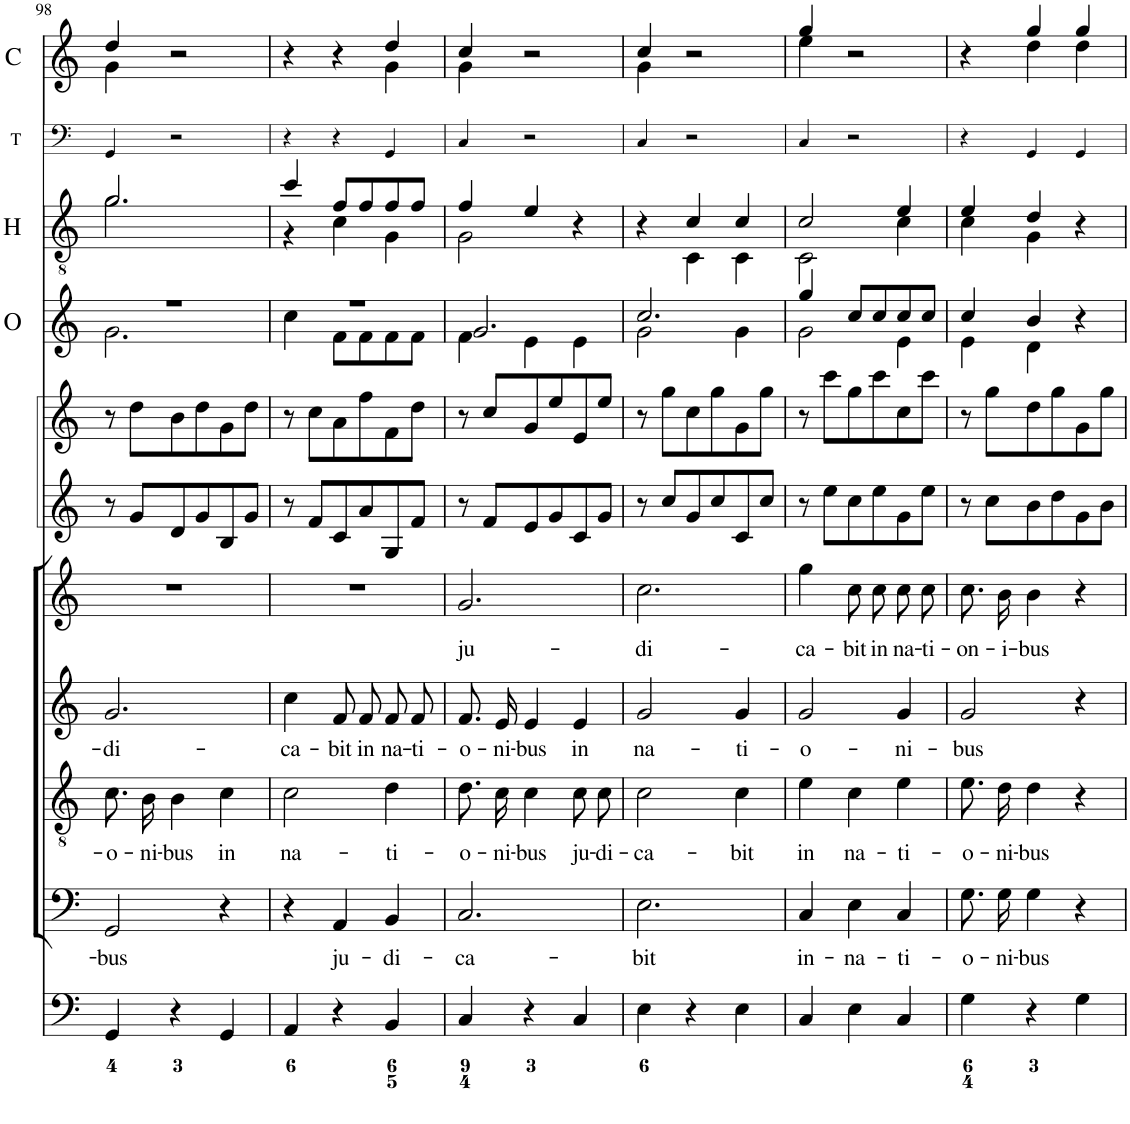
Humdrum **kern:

**kern	**kern	**text	**kern	**text	**kern	**text	**kern	**text	**kern	**kern	**kern	**kern	**kern	**kern
*part11	*part10	*part10	*part9	*part9	*part8	*part8	*part7	*part7	*part6	*part5	*part4	*part3	*part2	*part1
*staff11	*staff10	*staff10	*staff9	*staff9	*staff8	*staff8	*staff7	*staff7	*staff6	*staff5	*staff4	*staff3	*staff2	*staff1
*I"Organ	*I"Voice	*	*I"Tenor	*	*I"Alto	*	*I"Voice	*	*I"Violin	*I"Violini	*I"Oboi	*I"Corni in C basso	*I"Timpani	*I"Clarini
*	*	*	*	*	*	*	*	*	*I'Vln	*I'Vln	*I'O	*	*I'T	*I'C
!!LO:PB:g=z
*clefF4	*clefF4	*	*clefGv2	*	*clefG2	*	*clefG2	*	*clefG2	*clefG2	*clefG2	*clefGv2	*clefF4	*clefG2
*	*	*	*	*	*	*	*	*	*	*	*	*Trd7c12	*	*
*k[]	*k[]	*	*k[]	*	*k[]	*	*k[]	*	*k[]	*k[]	*k[]	*k[]	*k[]	*k[]
*M3/4	*M3/4	*	*M3/4	*	*M3/4	*	*M3/4	*	*M3/4	*M3/4	*M3/4	*M3/4	*M3/4	*M3/4
=98	=98	=98	=98	=98	=98	=98	=98	=98	=98	=98	=98	=98	=98	=98
!	!	!LO:LY:b	!	!LO:LY:b	!	!LO:LY:b	!	!	!	!	!	!	!	!
*	*	*	*	*	*	*	*	*	*	*	*^	*^	*	*^
4GG/	2GG/	-bus	8.c\L	-o-	2.g/	-di-	2.r	.	8r	8r	2.r	2.g\	2.g/	2.g\	4GG/	4dd/	4g\
.	.	.	.	.	.	.	.	.	8g/L	8dd\L	.	.	.	.	.	.	.
!	!	!	!	!LO:LY:b	!	!	!	!	!	!	!	!	!	!	!	!	!
.	.	.	16B\Jk	-ni-	.	.	.	.	.	.	.	.	.	.	.	.	.
!	!	!	!	!LO:LY:b	!	!	!	!	!	!	!	!	!	!	!	!	!
4r	.	.	4B\	-bus	.	.	.	.	8d/	8b\	.	.	.	.	2r	2r	2ryy
.	.	.	.	.	.	.	.	.	8g/	8dd\	.	.	.	.	.	.	.
!	!	!	!	!LO:LY:b	!	!	!	!	!	!	!	!	!	!	!	!	!
4GG/	4r	.	4c\	in	.	.	.	.	8B/	8g\	.	.	.	.	.	.	.
.	.	.	.	.	.	.	.	.	8g/J	8dd\J	.	.	.	.	.	.	.
=99	=99	=99	=99	=99	=99	=99	=99	=99	=99	=99	=99	=99	=99	=99	=99	=99	=99
!	!	!	!	!LO:LY:b	!	!LO:LY:b	!	!	!	!	!	!	!	!	!	!	!
4AA/	4r	.	2c\	na-	4cc\	-ca-	2.r	.	8r	8r	2.r	4cc\	4cc/	4r	4r	4r	2ryy
.	.	.	.	.	.	.	.	.	8f/L	8cc\L	.	.	.	.	.	.	.
!	!	!LO:LY:b	!	!	!	!LO:LY:b	!	!	!	!	!	!	!	!	!	!	!
4r	4AA/	ju-	.	.	8f/L	-bit	.	.	8c/	8a\	.	8f\L	8f/L	4c\	4r	4r	.
!	!	!	!	!	!	!LO:LY:b	!	!	!	!	!	!	!	!	!	!	!
.	.	.	.	.	8f/J	in	.	.	8a/	8ff\	.	8f\	8f/	.	.	.	.
!	!	!LO:LY:b	!	!LO:LY:b	!	!LO:LY:b	!	!	!	!	!	!	!	!	!	!	!
4BB/	4BB/	-di-	4d\	-ti-	8f/L	na-	.	.	8G/	8f\	.	8f\	8f/	4G\	4GG/	4dd/	4g\
!	!	!	!	!	!	!LO:LY:b	!	!	!	!	!	!	!	!	!	!	!
.	.	.	.	.	8f/J	-ti-	.	.	8f/J	8dd\J	.	8f\J	8f/J	.	.	.	.
=100	=100	=100	=100	=100	=100	=100	=100	=100	=100	=100	=100	=100	=100	=100	=100	=100	=100
!	!	!LO:LY:b	!	!LO:LY:b	!	!LO:LY:b	!	!LO:LY:b	!	!	!	!	!	!	!	!	!
4C/	2.C/	-ca-	8.d\L	-o-	8.f/L	-o-	2.g/	ju-	8r	8r	2.g/	4f\	4f/	2G\	4C/	4cc/	4g\
.	.	.	.	.	.	.	.	.	8f/L	8cc/L	.	.	.	.	.	.	.
!	!	!	!	!LO:LY:b	!	!LO:LY:b	!	!	!	!	!	!	!	!	!	!	!
.	.	.	16c\Jk	-ni-	16e/Jk	-ni-	.	.	.	.	.	.	.	.	.	.	.
!	!	!	!	!LO:LY:b	!	!LO:LY:b	!	!	!	!	!	!	!	!	!	!	!
4r	.	.	4c\	-bus	4e/	-bus	.	.	8e/	8g/	.	4e\	4e/	.	2r	2r	2ryy
.	.	.	.	.	.	.	.	.	8g/	8ee/	.	.	.	.	.	.	.
!	!	!	!	!LO:LY:b	!	!LO:LY:b	!	!	!	!	!	!	!	!	!	!	!
4C/	.	.	8c\L	ju-	4e/	in	.	.	8c/	8e/	.	4e\	4r	4ryy	.	.	.
!	!	!	!	!LO:LY:b	!	!	!	!	!	!	!	!	!	!	!	!	!
.	.	.	8c\J	-di-	.	.	.	.	8g/J	8ee/J	.	.	.	.	.	.	.
=101	=101	=101	=101	=101	=101	=101	=101	=101	=101	=101	=101	=101	=101	=101	=101	=101	=101
!	!	!LO:LY:b	!	!LO:LY:b	!	!LO:LY:b	!	!LO:LY:b	!	!	!	!	!	!	!	!	!
4E\	2.E\	-bit	2c\	-ca-	2g/	na-	2.cc\	-di-	8r	8r	2.cc/	2g\	4r	4ryy	4C/	4cc/	4g\
.	.	.	.	.	.	.	.	.	8cc/L	8gg\L	.	.	.	.	.	.	.
4r	.	.	.	.	.	.	.	.	8g/	8cc\	.	.	4c/	4C\	2r	2r	2ryy
.	.	.	.	.	.	.	.	.	8cc/	8gg\	.	.	.	.	.	.	.
!	!	!	!	!LO:LY:b	!	!LO:LY:b	!	!	!	!	!	!	!	!	!	!	!
4E\	.	.	4c\	-bit	4g/	-ti-	.	.	8c/	8g\	.	4g\	4c/	4C\	.	.	.
.	.	.	.	.	.	.	.	.	8cc/J	8gg\J	.	.	.	.	.	.	.
=102	=102	=102	=102	=102	=102	=102	=102	=102	=102	=102	=102	=102	=102	=102	=102	=102	=102
!	!	!LO:LY:b	!	!LO:LY:b	!	!LO:LY:b	!	!LO:LY:b	!	!	!	!	!	!	!	!	!
4C/	4C/	in-	4e\	in	2g/	-o-	4gg\	-ca-	8r	8r	4gg/	2g\	2c/	2C\	4C/	4gg/	4ee\
.	.	.	.	.	.	.	.	.	8ee\L	8ccc\L	.	.	.	.	.	.	.
!	!	!LO:LY:b	!	!LO:LY:b	!	!	!	!LO:LY:b	!	!	!	!	!	!	!	!	!
4E\	4E\	-na-	4c\	na-	.	.	8cc\L	-bit	8cc\	8gg\	8cc/L	.	.	.	2r	2r	2ryy
!	!	!	!	!	!	!	!	!LO:LY:b	!	!	!	!	!	!	!	!	!
.	.	.	.	.	.	.	8cc\J	in	8ee\	8ccc\	8cc/	.	.	.	.	.	.
!	!	!LO:LY:b	!	!LO:LY:b	!	!LO:LY:b	!	!LO:LY:b	!	!	!	!	!	!	!	!	!
4C/	4C/	-ti-	4e\	-ti-	4g/	-ni-	8cc\L	na-	8g\	8cc\	8cc/	4e\	4e/	4c\	.	.	.
!	!	!	!	!	!	!	!	!LO:LY:b	!	!	!	!	!	!	!	!	!
.	.	.	.	.	.	.	8cc\J	-ti-	8ee\J	8ccc\J	8cc/J	.	.	.	.	.	.
=103	=103	=103	=103	=103	=103	=103	=103	=103	=103	=103	=103	=103	=103	=103	=103	=103	=103
!	!	!LO:LY:b	!	!LO:LY:b	!	!LO:LY:b	!	!LO:LY:b	!	!	!	!	!	!	!	!	!
4G\	8.G\L	-o-	8.e\L	-o-	2g/	-bus	8.cc\L	-on-	8r	8r	4cc/	4e\	4e/	4c\	4r	4r	4ryy
.	.	.	.	.	.	.	.	.	8cc\L	8gg\L	.	.	.	.	.	.	.
!	!	!LO:LY:b	!	!LO:LY:b	!	!	!	!LO:LY:b	!	!	!	!	!	!	!	!	!
.	16G\Jk	-ni-	16d\Jk	-ni-	.	.	16b\Jk	-i-	.	.	.	.	.	.	.	.	.
!	!	!LO:LY:b	!	!LO:LY:b	!	!	!	!LO:LY:b	!	!	!	!	!	!	!	!	!
4r	4G\	-bus	4d\	-bus	.	.	4b\	-bus	8b\	8dd\	4b/	4d\	4d/	4G\	4GG/	4gg/	4dd\
.	.	.	.	.	.	.	.	.	8dd\	8gg\	.	.	.	.	.	.	.
4G\	4r	.	4r	.	4r	.	4r	.	8g\	8g\	4r	4ryy	4r	4ryy	4GG/	4gg/	4dd\
.	.	.	.	.	.	.	.	.	8b\J	8gg\J	.	.	.	.	.	.	.
*	*	*	*	*	*	*	*	*	*	*	*v	*v	*	*	*	*v	*v
*	*	*	*	*	*	*	*	*	*	*	*	*v	*v	*	*
=	=	=	=	=	=	=	=	=	=	=	=	=	=	=
*-	*-	*-	*-	*-	*-	*-	*-	*-	*-	*-	*-	*-	*-	*-
